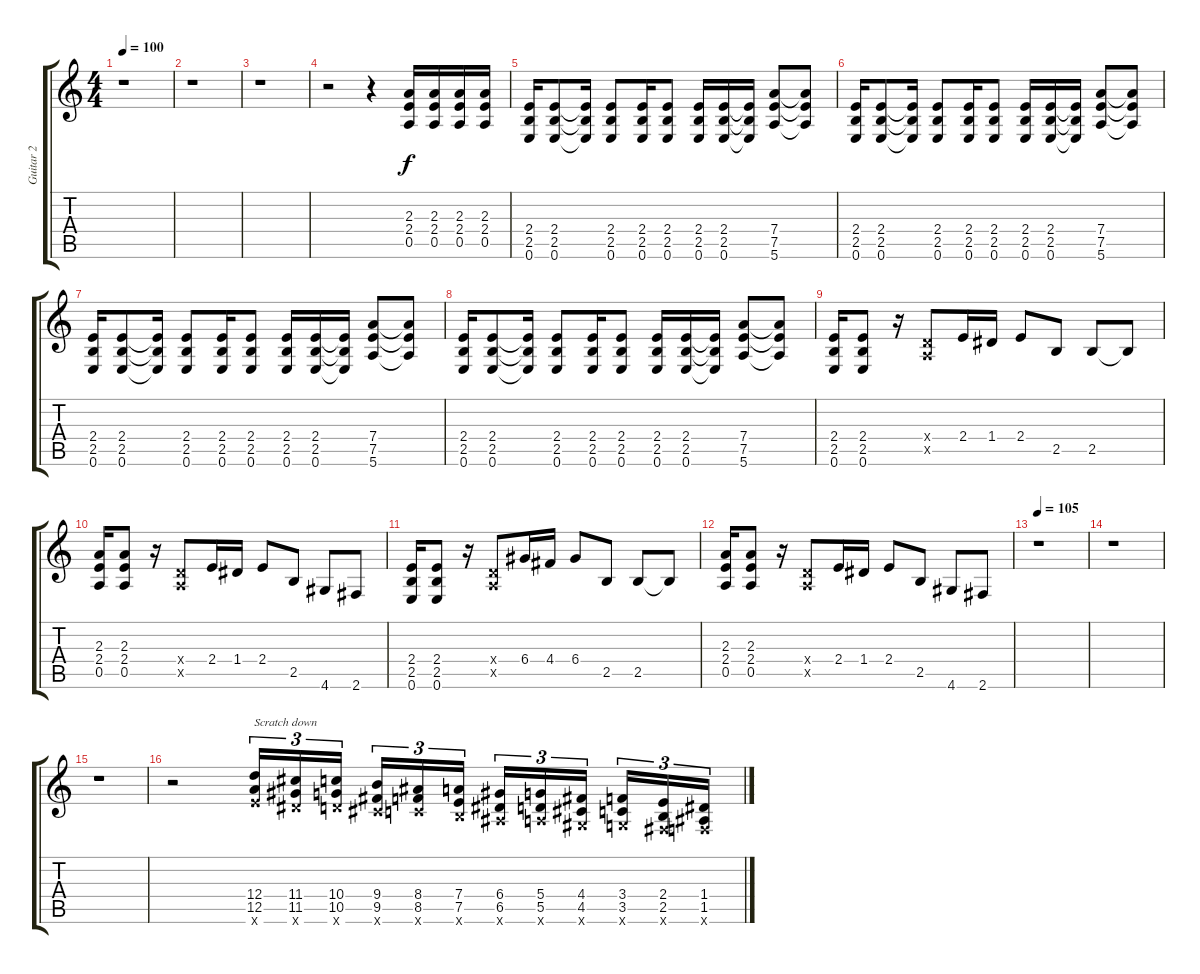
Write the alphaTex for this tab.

\track ("Guitar 2" "Guitar 2") {instrument distortionguitar}
\staff {score tabs}
\tuning (E4 B3 G3 D3 A2 E2) {hide}
\ts (4 4)
\tempo 100
\clef g2
\ks c
r.1{dy f instrument distortionguitar} |
r.1 |
r.1 |
r.2 r.4 (2.3 2.4 0.5).16 (2.3 2.4 0.5).16 (2.3 2.4 0.5).16 (2.3 2.4 0.5).16 |
(2.4 2.5 0.6).16{volume 12} (2.4 2.5 0.6).8 (2.4{t} 2.5{t} 0.6{t}).16 (2.4 2.5 0.6).8 (2.4 2.5 0.6).16 (2.4 2.5 0.6).8 (2.4 2.5 0.6).16 (2.4 2.5 0.6).16 (2.4{t} 2.5{t} 0.6{t}).16 (7.4 7.5 5.6).8 (7.4{t} 7.5{t} 5.6{t}).8 |
(2.4 2.5 0.6).16 (2.4 2.5 0.6).8 (2.4{t} 2.5{t} 0.6{t}).16 (2.4 2.5 0.6).8 (2.4 2.5 0.6).16 (2.4 2.5 0.6).8 (2.4 2.5 0.6).16 (2.4 2.5 0.6).16 (2.4{t} 2.5{t} 0.6{t}).16 (7.4 7.5 5.6).8 (7.4{t} 7.5{t} 5.6{t}).8 |
(2.4 2.5 0.6).16 (2.4 2.5 0.6).8 (2.4{t} 2.5{t} 0.6{t}).16 (2.4 2.5 0.6).8 (2.4 2.5 0.6).16 (2.4 2.5 0.6).8 (2.4 2.5 0.6).16 (2.4 2.5 0.6).16 (2.4{t} 2.5{t} 0.6{t}).16 (7.4 7.5 5.6).8 (7.4{t} 7.5{t} 5.6{t}).8 |
(2.4 2.5 0.6).16 (2.4 2.5 0.6).8 (2.4{t} 2.5{t} 0.6{t}).16 (2.4 2.5 0.6).8 (2.4 2.5 0.6).16 (2.4 2.5 0.6).8 (2.4 2.5 0.6).16 (2.4 2.5 0.6).16 (2.4{t} 2.5{t} 0.6{t}).16 (7.4 7.5 5.6).8 (7.4{t} 7.5{t} 5.6{t}).8 |
(2.4 2.5 0.6).16 (2.4 2.5 0.6).8 r.16 (0.4{x} 0.5{x}).8 2.4.16 1.4.16 2.4.8 2.5.8 2.5.8 2.5{t}.8 |
(2.3 2.4 0.5).16 (2.3 2.4 0.5).8 r.16 (0.4{x} 0.5{x}).8 2.4.16 1.4.16 2.4.8 2.5.8 4.6.8 2.6.8 |
(2.4 2.5 0.6).16 (2.4 2.5 0.6).8 r.16 (0.4{x} 0.5{x}).8{volume 16} 6.4.16 4.4.16 6.4.8 2.5.8{volume 10} 2.5.8 2.5{t}.8 |
(2.3 2.4 0.5).16 (2.3 2.4 0.5).8 r.16 (0.4{x} 0.5{x}).8 2.4.16 1.4.16 2.4.8 2.5.8 4.6.8 2.6.8 |
\tempo 105
r.1 |
r.1 |
r.1 |
r.2 (12.4 12.5 12.6{x}).16{tu (3 2) txt "Scratch down" volume 16 instrument guitarfretnoise} (11.4 11.5 11.6{x}).16{tu (3 2)} (10.4 10.5 10.6{x}).16{tu (3 2) beam splitsecondary} (9.4 9.5 9.6{x}).16{tu (3 2)} (8.4 8.5 8.6{x}).16{tu (3 2)} (7.4 7.5 7.6{x}).16{tu (3 2)} (6.4 6.5 6.6{x}).16{tu (3 2)} (5.4 5.5 5.6{x}).16{tu (3 2)} (4.4 4.5 4.6{x}).16{tu (3 2) beam splitsecondary} (3.4 3.5 3.6{x}).16{tu (3 2)} (2.4 2.5 2.6{x}).16{tu (3 2)} (1.4 1.5 1.6{x}).16{tu (3 2)}
